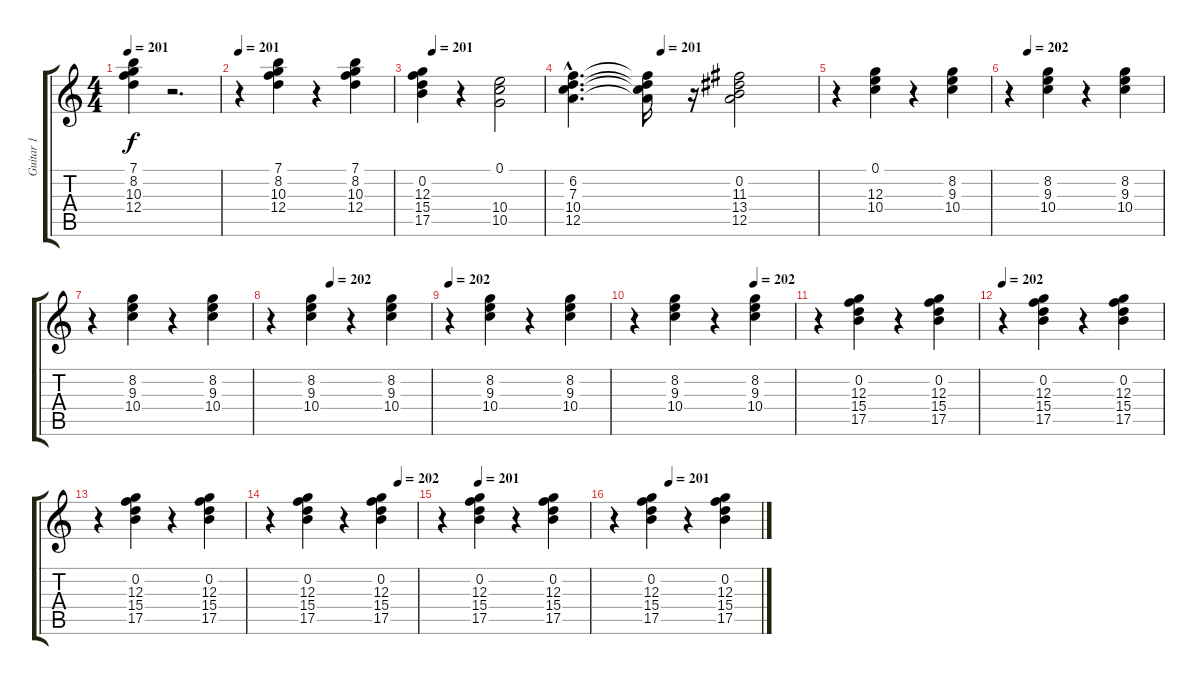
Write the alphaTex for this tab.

\track ("Guitar 1" "Guitar 1") {instrument electricguitarjazz}
\staff {score tabs}
\tuning (E4 B3 G3 D3 A2 E2) {hide}
\ts (4 4)
\tempo 201
\clef g2
\ks c
(7.1 8.2 10.3 12.4).4{dy f} r.2{d} |
\tempo 201
r.4 (7.1 8.2 10.3 12.4).4 r.4 (7.1 8.2 10.3 12.4).4 |
\tempo (201 0.125)
(0.2 12.3 15.4 17.5).4 r.4 (0.1 10.4 10.5).2 |
\tempo (201 0.375)
(6.2{hac} 7.3{hac} 10.4{hac} 12.5{hac}).4{d} (6.2{t} 7.3{t} 10.4{t} 12.5{t}).16 r.16 (0.2 11.3 13.4 12.5).2 |
r.4 (0.1 12.3 10.4).4 r.4 (8.2 9.3 10.4).4 |
\tempo (202 0.125)
r.4 (8.2 9.3 10.4).4 r.4 (8.2 9.3 10.4).4 |
r.4 (8.2 9.3 10.4).4 r.4 (8.2 9.3 10.4).4 |
\tempo (202 0.375)
r.4 (8.2 9.3 10.4).4 r.4 (8.2 9.3 10.4).4 |
\tempo 202
r.4 (8.2 9.3 10.4).4 r.4 (8.2 9.3 10.4).4 |
\tempo (202 0.75)
r.4 (8.2 9.3 10.4).4 r.4 (8.2 9.3 10.4).4 |
r.4 (0.2 12.3 15.4 17.5).4 r.4 (0.2 12.3 15.4 17.5).4 |
\tempo 202
r.4 (0.2 12.3 15.4 17.5).4 r.4 (0.2 12.3 15.4 17.5).4 |
r.4 (0.2 12.3 15.4 17.5).4 r.4 (0.2 12.3 15.4 17.5).4 |
\tempo (202 0.875)
r.4 (0.2 12.3 15.4 17.5).4 r.4 (0.2 12.3 15.4 17.5).4 |
\tempo (201 0.25)
r.4 (0.2 12.3 15.4 17.5).4 r.4 (0.2 12.3 15.4 17.5).4 |
\tempo (201 0.375)
r.4 (0.2 12.3 15.4 17.5).4 r.4 (0.2 12.3 15.4 17.5).4
